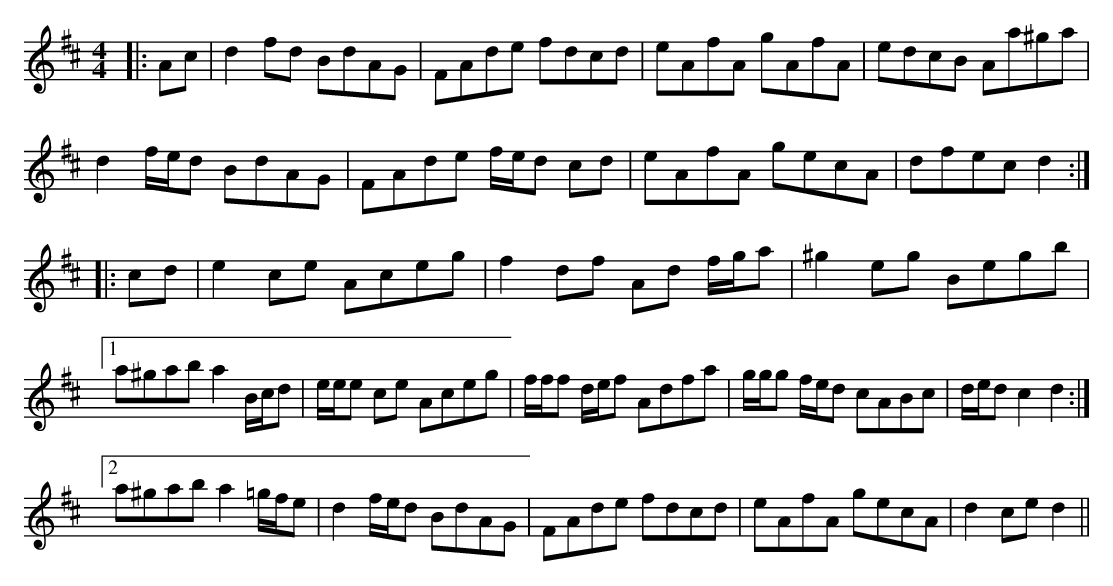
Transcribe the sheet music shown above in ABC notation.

X:1
M:4/4
K:D
|:Ac|d2 fd BdAG|FAde fdcd|eAfA gAfA|edcB Aa^ga|
d2 f/e/d BdAG|FAde f/e/d cd|eAfA gecA|dfec d2:|
|:cd|e2 ce Aceg|f2 df Ad f/g/a|^g2 eg Begb|
[1 a^gab a2 B/c/d|e/e/e ce Aceg|f/f/f d/e/f Adfa|g/g/g f/e/d cABc|d/e/d c2 d2:|
[2 a^gab a2 =g/f/e|d2 f/e/d BdAG|FAde fdcd|eAfA gecA|d2 ce d2||
